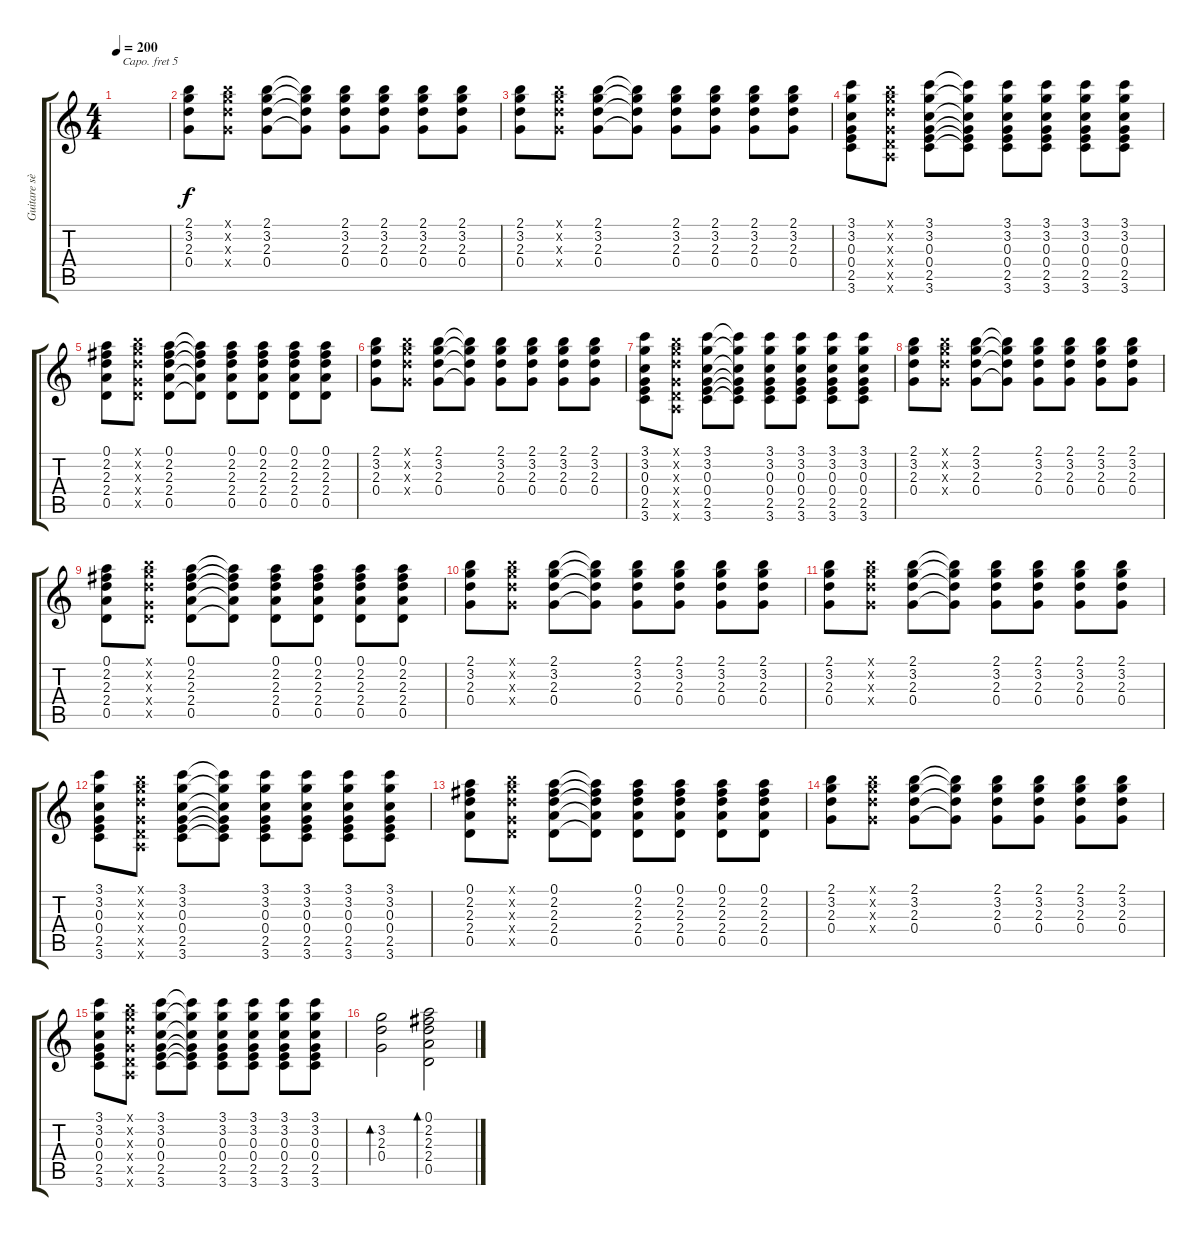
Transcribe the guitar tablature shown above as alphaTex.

\track ("Guitare sèche" "Guitare sè") {instrument acousticguitarsteel}
\staff {score tabs}
\capo 5
\tuning (E4 B3 G3 D3 A2 E2) {hide}
\ts (4 4)
\tempo 200
\clef g2
\ks c
|
(2.1 3.2 2.3 0.4).8{volume 7} (2.1{x} 3.2{x} 2.3{x} 0.4{x}).8 (2.1 3.2 2.3 0.4).8 (2.1{t} 3.2{t} 2.3{t} 0.4{t}).8 (2.1 3.2 2.3 0.4).8 (2.1 3.2 2.3 0.4).8 (2.1 3.2 2.3 0.4).8 (2.1 3.2 2.3 0.4).8 |
(2.1 3.2 2.3 0.4).8 (2.1{x} 3.2{x} 2.3{x} 0.4{x}).8 (2.1 3.2 2.3 0.4).8 (2.1{t} 3.2{t} 2.3{t} 0.4{t}).8 (2.1 3.2 2.3 0.4).8 (2.1 3.2 2.3 0.4).8 (2.1 3.2 2.3 0.4).8 (2.1 3.2 2.3 0.4).8 |
(3.1 3.2 0.3 0.4 2.5 3.6).8 (2.1{x} 3.2{x} 2.3{x} 0.4{x} 0.5{x} 0.6{x}).8 (3.1 3.2 0.3 0.4 2.5 3.6).8 (3.1{t} 3.2{t} 0.3{t} 0.4{t} 2.5{t} 3.6{t}).8 (3.1 3.2 0.3 0.4 2.5 3.6).8 (3.1 3.2 0.3 0.4 2.5 3.6).8 (3.1 3.2 0.3 0.4 2.5 3.6).8 (3.1 3.2 0.3 0.4 2.5 3.6).8 |
(0.1 2.2 2.3 2.4 0.5).8 (2.1{x} 3.2{x} 2.3{x} 0.4{x} 0.5{x}).8 (0.1 2.2 2.3 2.4 0.5).8 (0.1{t} 2.2{t} 2.3{t} 2.4{t} 0.5{t}).8 (0.1 2.2 2.3 2.4 0.5).8 (0.1 2.2 2.3 2.4 0.5).8 (0.1 2.2 2.3 2.4 0.5).8 (0.1 2.2 2.3 2.4 0.5).8 |
(2.1 3.2 2.3 0.4).8 (2.1{x} 3.2{x} 2.3{x} 0.4{x}).8 (2.1 3.2 2.3 0.4).8 (2.1{t} 3.2{t} 2.3{t} 0.4{t}).8 (2.1 3.2 2.3 0.4).8 (2.1 3.2 2.3 0.4).8 (2.1 3.2 2.3 0.4).8 (2.1 3.2 2.3 0.4).8 |
(3.1 3.2 0.3 0.4 2.5 3.6).8 (2.1{x} 3.2{x} 2.3{x} 0.4{x} 0.5{x} 0.6{x}).8 (3.1 3.2 0.3 0.4 2.5 3.6).8 (3.1{t} 3.2{t} 0.3{t} 0.4{t} 2.5{t} 3.6{t}).8 (3.1 3.2 0.3 0.4 2.5 3.6).8 (3.1 3.2 0.3 0.4 2.5 3.6).8 (3.1 3.2 0.3 0.4 2.5 3.6).8 (3.1 3.2 0.3 0.4 2.5 3.6).8 |
(2.1 3.2 2.3 0.4).8 (2.1{x} 3.2{x} 2.3{x} 0.4{x}).8 (2.1 3.2 2.3 0.4).8 (2.1{t} 3.2{t} 2.3{t} 0.4{t}).8 (2.1 3.2 2.3 0.4).8 (2.1 3.2 2.3 0.4).8 (2.1 3.2 2.3 0.4).8 (2.1 3.2 2.3 0.4).8 |
(0.1 2.2 2.3 2.4 0.5).8 (2.1{x} 3.2{x} 2.3{x} 0.4{x} 0.5{x}).8 (0.1 2.2 2.3 2.4 0.5).8 (0.1{t} 2.2{t} 2.3{t} 2.4{t} 0.5{t}).8 (0.1 2.2 2.3 2.4 0.5).8 (0.1 2.2 2.3 2.4 0.5).8 (0.1 2.2 2.3 2.4 0.5).8 (0.1 2.2 2.3 2.4 0.5).8 |
(2.1 3.2 2.3 0.4).8 (2.1{x} 3.2{x} 2.3{x} 0.4{x}).8 (2.1 3.2 2.3 0.4).8 (2.1{t} 3.2{t} 2.3{t} 0.4{t}).8 (2.1 3.2 2.3 0.4).8 (2.1 3.2 2.3 0.4).8 (2.1 3.2 2.3 0.4).8 (2.1 3.2 2.3 0.4).8 |
(2.1 3.2 2.3 0.4).8 (2.1{x} 3.2{x} 2.3{x} 0.4{x}).8 (2.1 3.2 2.3 0.4).8 (2.1{t} 3.2{t} 2.3{t} 0.4{t}).8 (2.1 3.2 2.3 0.4).8 (2.1 3.2 2.3 0.4).8 (2.1 3.2 2.3 0.4).8 (2.1 3.2 2.3 0.4).8 |
(3.1 3.2 0.3 0.4 2.5 3.6).8 (2.1{x} 3.2{x} 2.3{x} 0.4{x} 0.5{x} 0.6{x}).8 (3.1 3.2 0.3 0.4 2.5 3.6).8 (3.1{t} 3.2{t} 0.3{t} 0.4{t} 2.5{t} 3.6{t}).8 (3.1 3.2 0.3 0.4 2.5 3.6).8 (3.1 3.2 0.3 0.4 2.5 3.6).8 (3.1 3.2 0.3 0.4 2.5 3.6).8 (3.1 3.2 0.3 0.4 2.5 3.6).8 |
(0.1 2.2 2.3 2.4 0.5).8 (2.1{x} 3.2{x} 2.3{x} 0.4{x} 0.5{x}).8 (0.1 2.2 2.3 2.4 0.5).8 (0.1{t} 2.2{t} 2.3{t} 2.4{t} 0.5{t}).8 (0.1 2.2 2.3 2.4 0.5).8 (0.1 2.2 2.3 2.4 0.5).8 (0.1 2.2 2.3 2.4 0.5).8 (0.1 2.2 2.3 2.4 0.5).8 |
(2.1 3.2 2.3 0.4).8 (2.1{x} 3.2{x} 2.3{x} 0.4{x}).8 (2.1 3.2 2.3 0.4).8 (2.1{t} 3.2{t} 2.3{t} 0.4{t}).8 (2.1 3.2 2.3 0.4).8 (2.1 3.2 2.3 0.4).8 (2.1 3.2 2.3 0.4).8 (2.1 3.2 2.3 0.4).8 |
(3.1 3.2 0.3 0.4 2.5 3.6).8 (2.1{x} 3.2{x} 2.3{x} 0.4{x} 0.5{x} 0.6{x}).8 (3.1 3.2 0.3 0.4 2.5 3.6).8 (3.1{t} 3.2{t} 0.3{t} 0.4{t} 2.5{t} 3.6{t}).8 (3.1 3.2 0.3 0.4 2.5 3.6).8 (3.1 3.2 0.3 0.4 2.5 3.6).8 (3.1 3.2 0.3 0.4 2.5 3.6).8 (3.1 3.2 0.3 0.4 2.5 3.6).8 |
(3.2 2.3 0.4).2{bd 240} (0.1 2.2 2.3 2.4 0.5).2{bd 240}
